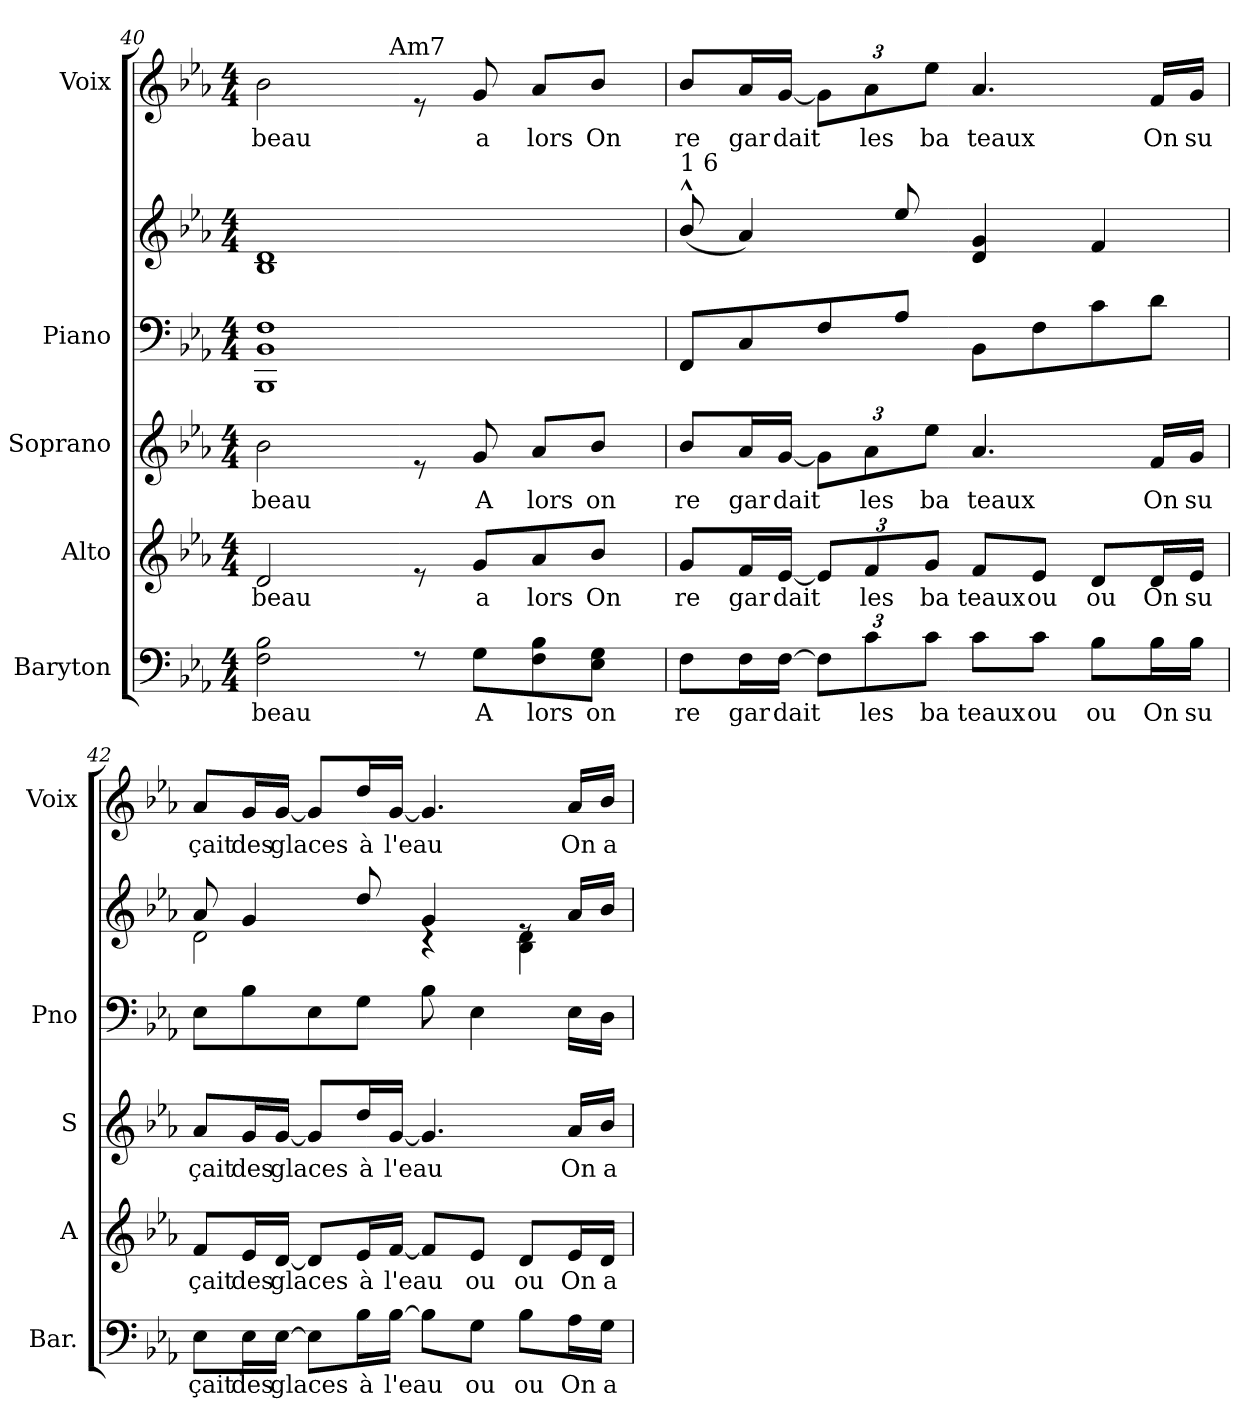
**kern	**text	**kern	**text	**kern	**text	**kern	**kern	**kern	**text
*part5	*part5	*part4	*part4	*part3	*part3	*part2	*part2	*part1	*part1
*staff6	*staff6	*staff5	*staff5	*staff4	*staff4	*staff3	*staff2	*staff1	*staff1
*I"Baryton	*	*I"Alto	*	*I"Soprano	*	*I"Piano	*	*I"Voix	*
*I'Bar.	*	*I'A	*	*I'S	*	*I'Pno	*	*I'Voix	*
*clefF4	*	*clefG2	*	*clefG2	*	*clefF4	*clefG2	*clefG2	*
*k[b-e-a-]	*	*k[b-e-a-]	*	*k[b-e-a-]	*	*k[b-e-a-]	*k[b-e-a-]	*k[b-e-a-]	*
*E-:	*	*E-:	*	*E-:	*	*E-:	*E-:	*E-:	*
*M4/4	*	*M4/4	*	*M4/4	*	*M4/4	*M4/4	*M4/4	*
=40	=40	=40	=40	=40	=40	=40	=40	=40	=40
!	!LO:LY:b	!	!	!	!	!	!	!	!
!	!	!	!LO:LY:b	!	!	!	!	!	!
!	!	!	!	!	!LO:LY:b	!	!	!	!
!	!	!	!	!	!	!	!	!LO:TX:a:t=C	!
!	!	!	!	!	!	!	!	!	!LO:LY:b
*	*	*	*	*	*	*	*	*^	*
2F\ 2B-\	beau	2d/	beau	2b-\	beau	1BBB- 1BB- 1F	1B- 1d	2b-\	4...ryy	beau
!	!	!	!	!	!	!	!	!	!LO:TX:a:t=Am7	!
.	.	.	.	.	.	.	.	.	2ryy	.
8rE	.	8re	.	8re	.	.	.	8re	.	.
!	!LO:LY:b	!	!	!	!	!	!	!	!	!
!	!	!	!LO:LY:b	!	!	!	!	!	!	!
!	!	!	!	!	!LO:LY:b	!	!	!	!	!
!	!	!	!	!	!	!	!	!	!	!LO:LY:b
8G\L	A	8g/L	a	8g/	A	.	.	8g/	.	a
!	!LO:LY:b	!	!	!	!	!	!	!	!	!
!	!	!	!LO:LY:b	!	!	!	!	!	!	!
!	!	!	!	!	!LO:LY:b	!	!	!	!	!
!	!	!	!	!	!	!	!	!	!	!LO:LY:b
8F\ 8B-\	lors	8a-/	lors	8a-/L	lors	.	.	8a-/L	.	lors
!	!LO:LY:b	!	!	!	!	!	!	!	!	!
!	!	!	!LO:LY:b	!	!	!	!	!	!	!
!	!	!	!	!	!LO:LY:b	!	!	!	!	!
!	!	!	!	!	!	!	!	!	!	!LO:LY:b
8E-\ 8G\J	on	8b-/J	On	8b-/J	on	.	.	8b-/J	.	On
.	.	.	.	.	.	.	.	.	32ryy	.
*	*	*	*	*	*	*	*	*v	*v	*
=41	=41	=41	=41	=41	=41	=41	=41	=41	=41
*	*	*	*	*	*	*	*	*^	*
!	!LO:LY:b	!	!	!	!	!	!	!	!	!
*	*	*	*	*	*	*	*	*v	*v	*
*	*	*	*	*	*	*	*	*^	*
!	!	!	!LO:LY:b	!	!	!	!	!	!	!
*	*	*	*	*	*	*	*	*v	*v	*
*	*	*	*	*	*	*	*	*^	*
!	!	!	!	!	!LO:LY:b	!	!	!	!	!
*	*	*	*	*	*	*	*	*v	*v	*
*	*	*	*	*	*	*	*	*^	*
!	!	!	!	!	!	!	!LO:TX:a:t=1 6	!	!	!
!	!	!	!	!	!	!	!	!	!	!LO:LY:b
*	*	*	*	*	*	*	*	*v	*v	*
8F\L	re	8g/L	re	8b-/L	re	8FF/L	(<8b-^^>/	8b-/L	re
!	!LO:LY:b	!	!	!	!	!	!	!	!
!	!	!	!LO:LY:b	!	!	!	!	!	!
!	!	!	!	!	!LO:LY:b	!	!	!	!
!	!	!	!	!	!	!	!	!	!LO:LY:b
16F\L	gar	16f/L	gar	16a-/L	gar	8C/	4a-/)	16a-/L	gar
!	!LO:LY:b	!	!	!	!	!	!	!	!
!	!	!	!LO:LY:b	!	!	!	!	!	!
!	!	!	!	!	!LO:LY:b	!	!	!	!
!	!	!	!	!	!	!	!	!	!LO:LY:b
[<16F\JJ	dait	[<16e-/JJ	dait	[<16g/JJ	dait	.	.	[<16g/JJ	dait
*	*	*Xbrackettup	*	*	*	*	*	*	*
12F\L]	.	12e-/L]	.	12g\L]	.	8F/	.	12g\L]	.
!	!LO:LY:b	!	!	!	!	!	!	!	!
!	!	!	!LO:LY:b	!	!	!	!	!	!
!	!	!	!	!	!LO:LY:b	!	!	!	!
!	!	!	!	!	!	!	!	!	!LO:LY:b
12c\	les	12f/	les	12a-\	les	.	.	12a-\	les
.	.	.	.	.	.	8A-/J	8ee-/	.	.
!	!LO:LY:b	!	!	!	!	!	!	!	!
!	!	!	!LO:LY:b	!	!	!	!	!	!
!	!	!	!	!	!LO:LY:b	!	!	!	!
!	!	!	!	!	!	!	!	!	!LO:LY:b
12c\J	ba	12g/J	ba	12ee-\J	ba	.	.	12ee-\J	ba
!	!LO:LY:b	!	!	!	!	!	!	!	!
!	!	!	!LO:LY:b	!	!	!	!	!	!
!	!	!	!	!	!LO:LY:b	!	!	!	!
!	!	!	!	!	!	!	!	!	!LO:LY:b
8c\L	teaux	8f/L	teaux	4.a-/	teaux	8BB-\L	4d/ 4g/	4.a-/	teaux
!	!LO:LY:b	!	!	!	!	!	!	!	!
!	!	!	!LO:LY:b	!	!	!	!	!	!
8c\J	ou	8e-/J	ou	.	.	8F\	.	.	.
!	!LO:LY:b	!	!	!	!	!	!	!	!
!	!	!	!LO:LY:b	!	!	!	!	!	!
8B-\L	ou	8d/L	ou	.	.	8c\	4f/	.	.
!	!LO:LY:b	!	!	!	!	!	!	!	!
!	!	!	!LO:LY:b	!	!	!	!	!	!
!	!	!	!	!	!LO:LY:b	!	!	!	!
!	!	!	!	!	!	!	!	!	!LO:LY:b
16B-\L	On	16d/L	On	16f/LL	On	8d\J	.	16f/LL	On
!	!LO:LY:b	!	!	!	!	!	!	!	!
!	!	!	!LO:LY:b	!	!	!	!	!	!
!	!	!	!	!	!LO:LY:b	!	!	!	!
!	!	!	!	!	!	!	!	!	!LO:LY:b
16B-\JJ	su	16e-/JJ	su	16g/JJ	su	.	.	16g/JJ	su
!!LO:PB:g=z
=42	=42	=42	=42	=42	=42	=42	=42	=42	=42
!	!LO:LY:b	!	!	!	!	!	!	!	!
!	!	!	!LO:LY:b	!	!	!	!	!	!
!	!	!	!	!	!LO:LY:b	!	!	!	!
*	*	*	*	*	*	*	*^	*	*
!	!	!	!	!	!	!	!	!	!	!LO:LY:b
8E-\L	çait	8f/L	çait	8a-/L	çait	8E-\L	8a-/	2d\	8a-/L	çait
!	!LO:LY:b	!	!	!	!	!	!	!	!	!
!	!	!	!LO:LY:b	!	!	!	!	!	!	!
!	!	!	!	!	!LO:LY:b	!	!	!	!	!
!	!	!	!	!	!	!	!	!	!	!LO:LY:b
16E-\L	des	16e-/L	des	16g/L	des	8B-\	4g/	.	16g/L	des
!	!LO:LY:b	!	!	!	!	!	!	!	!	!
!	!	!	!LO:LY:b	!	!	!	!	!	!	!
!	!	!	!	!	!LO:LY:b	!	!	!	!	!
!	!	!	!	!	!	!	!	!	!	!LO:LY:b
[<16E-\JJ	glaces	[<16d/JJ	glaces	[<16g/JJ	glaces	.	.	.	[<16g/JJ	glaces
8E-\L]	.	8d/L]	.	8g/L]	.	8E-\	.	.	8g/L]	.
!	!LO:LY:b	!	!	!	!	!	!	!	!	!
!	!	!	!LO:LY:b	!	!	!	!	!	!	!
!	!	!	!	!	!LO:LY:b	!	!	!	!	!
!	!	!	!	!	!	!	!	!	!	!LO:LY:b
16B-\L	à	16e-/L	à	16dd/L	à	8G\J	8dd/	.	16dd/L	à
!	!LO:LY:b	!	!	!	!	!	!	!	!	!
!	!	!	!LO:LY:b	!	!	!	!	!	!	!
!	!	!	!	!	!LO:LY:b	!	!	!	!	!
!	!	!	!	!	!	!	!	!	!	!LO:LY:b
[<16B-\JJ	l'eau	[<16f/JJ	l'eau	[>16g/JJ	l'eau	.	.	.	[>16g/JJ	l'eau
8B-\L]	.	8f/L]	.	4.g/]	.	8B-\	4g/	4rc	4.g/]	.
!	!LO:LY:b	!	!	!	!	!	!	!	!	!
!	!	!	!LO:LY:b	!	!	!	!	!	!	!
8G\J	ou	8e-/J	ou	.	.	4E-\	.	.	.	.
!	!LO:LY:b	!	!	!	!	!	!	!	!	!
!	!	!	!LO:LY:b	!	!	!	!	!	!	!
8B-\L	ou	8d/L	ou	.	.	.	8re	4B-\ 4d\	.	.
!	!LO:LY:b	!	!	!	!	!	!	!	!	!
!	!	!	!LO:LY:b	!	!	!	!	!	!	!
!	!	!	!	!	!LO:LY:b	!	!	!	!	!
!	!	!	!	!	!	!	!	!	!	!LO:LY:b
16A-\L	On	16e-/L	On	16a-/LL	On	16E-\LL	16a-/LL	.	16a-/LL	On
!	!LO:LY:b	!	!	!	!	!	!	!	!	!
!	!	!	!LO:LY:b	!	!	!	!	!	!	!
!	!	!	!	!	!LO:LY:b	!	!	!	!	!
!	!	!	!	!	!	!	!	!	!	!LO:LY:b
16G\JJ	a	16d/JJ	a	16b-/JJ	a	16D\JJ	16b-/JJ	.	16b-/JJ	a
*	*	*	*	*	*	*	*v	*v	*	*
=	=	=	=	=	=	=	=	=	=
*-	*-	*-	*-	*-	*-	*-	*-	*-	*-
